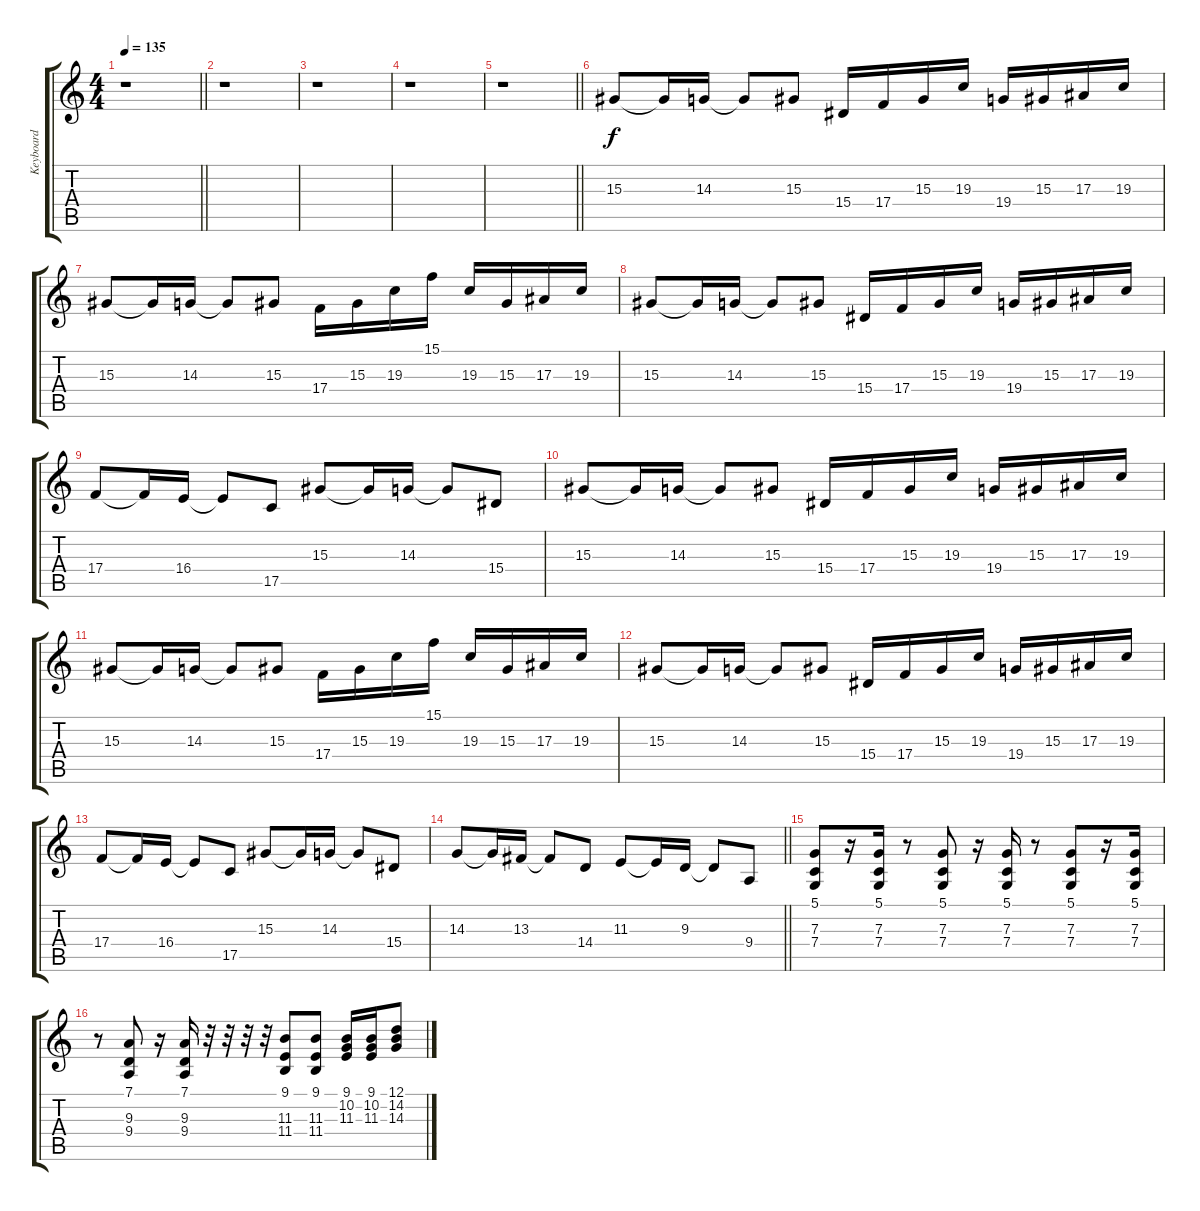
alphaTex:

\track ("Keyboard" "Keyboard") {instrument lead1square}
\staff {score tabs}
\tuning (D4 A3 F3 C3 G2 D2) {hide}
\ts (4 4)
\tempo 135
\clef g2
\barLineRight lightlight
\ks c
r.1{dy f} |
r.1 |
r.1 |
r.1 |
\barLineRight lightlight
r.1 |
15.3.8 15.3{t}.16 14.3.16 14.3{t}.8 15.3.8 15.4.16 17.4.16 15.3.16 19.3.16 19.4.16 15.3.16 17.3.16 19.3.16 |
15.3.8 15.3{t}.16 14.3.16 14.3{t}.8 15.3.8 17.4.16 15.3.16 19.3.16 15.1.16 19.3.16 15.3.16 17.3.16 19.3.16 |
15.3.8 15.3{t}.16 14.3.16 14.3{t}.8 15.3.8 15.4.16 17.4.16 15.3.16 19.3.16 19.4.16 15.3.16 17.3.16 19.3.16 |
17.4.8 17.4{t}.16 16.4.16 16.4{t}.8 17.5.8 15.3.8 15.3{t}.16 14.3.16 14.3{t}.8 15.4.8 |
15.3.8 15.3{t}.16 14.3.16 14.3{t}.8 15.3.8 15.4.16 17.4.16 15.3.16 19.3.16 19.4.16 15.3.16 17.3.16 19.3.16 |
15.3.8 15.3{t}.16 14.3.16 14.3{t}.8 15.3.8 17.4.16 15.3.16 19.3.16 15.1.16 19.3.16 15.3.16 17.3.16 19.3.16 |
15.3.8 15.3{t}.16 14.3.16 14.3{t}.8 15.3.8 15.4.16 17.4.16 15.3.16 19.3.16 19.4.16 15.3.16 17.3.16 19.3.16 |
17.4.8 17.4{t}.16 16.4.16 16.4{t}.8 17.5.8 15.3.8 15.3{t}.16 14.3.16 14.3{t}.8 15.4.8 |
\barLineRight lightlight
14.3.8 14.3{t}.16 13.3.16 13.3{t}.8 14.4.8 11.3.8 11.3{t}.16 9.3.16 9.3{t}.8 9.4.8 |
(5.1 7.3 7.4).8{instrument stringensemble1} r.16 (5.1 7.3 7.4).16 r.8 (5.1 7.3 7.4).8 r.16 (5.1 7.3 7.4).16 r.8 (5.1 7.3 7.4).8 r.16 (5.1 7.3 7.4).16 |
r.8 (7.1 9.3 9.4).8 r.16 (7.1 9.3 9.4).16 r.32 r.32 r.32 r.32 (9.1 11.3 11.4).8 (9.1 11.3 11.4).8 (9.1 10.2 11.3).16 (9.1 10.2 11.3).16 (12.1 14.2 14.3).8
